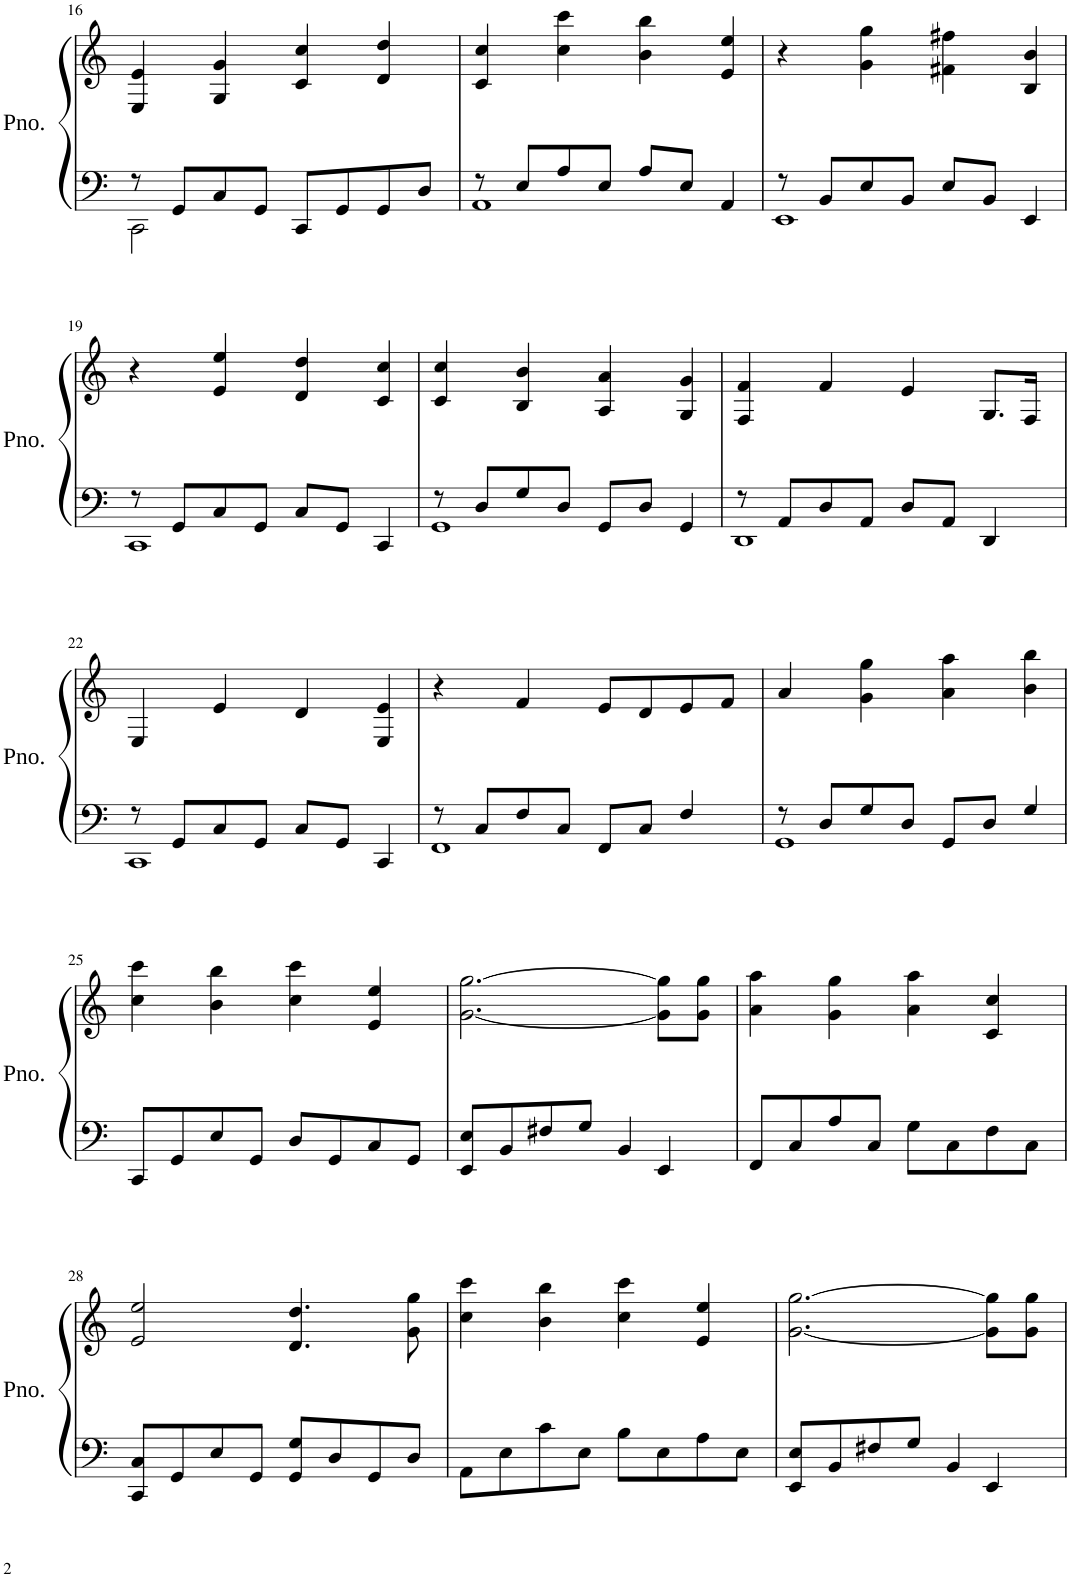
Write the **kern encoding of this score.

**kern	**kern
*part1	*part1
*staff2	*staff1
*I"Piano	*
*I'Pno.	*
!!LO:PB:g=z
*clefF4	*clefG2
*k[]	*k[]
*M4/4	*M4/4
=16	=16
*^	*
8r	2CC\	4E/ 4e/
8GG/L	.	.
8C/	.	4G/ 4g/
8GG/J	.	.
8CC/L	2ryy	4c/ 4cc/
8GG/	.	.
8GG/	.	4d/ 4dd/
8D/J	.	.
=17	=17	=17
8r	1AA	4c/ 4cc/
8E/L	.	.
8A/	.	4cc\ 4ccc\
8E/J	.	.
8A/L	.	4b\ 4bb\
8E/J	.	.
4AA/	.	4e/ 4ee/
=18	=18	=18
8r	1EE	4r
8BB/L	.	.
8E/	.	4g\ 4gg\
8BB/J	.	.
8E/L	.	4f#X\ 4ff#X\
8BB/J	.	.
4EE/	.	4B/ 4b/
!!LO:LB:g=z
=19	=19	=19
8r	1CC	4r
8GG/L	.	.
8C/	.	4e/ 4ee/
8GG/J	.	.
8C/L	.	4d/ 4dd/
8GG/J	.	.
4CC/	.	4c/ 4cc/
=20	=20	=20
8r	1GG	4c/ 4cc/
8D/L	.	.
8G/	.	4B/ 4b/
8D/J	.	.
8GG/L	.	4A/ 4a/
8D/J	.	.
4GG/	.	4G/ 4g/
=21	=21	=21
8r	1DD	4F/ 4f/
8AA/L	.	.
8D/	.	4f/
8AA/J	.	.
8D/L	.	4e/
8AA/J	.	.
4DD/	.	8.G/L
.	.	16F/Jk
!!LO:LB:g=z
=22	=22	=22
8r	1CC	4E/
8GG/L	.	.
8C/	.	4e/
8GG/J	.	.
8C/L	.	4d/
8GG/J	.	.
4CC/	.	4E/ 4e/
=23	=23	=23
8r	1FF	4r
8C/L	.	.
8F/	.	4f/
8C/J	.	.
8FF/L	.	8e/L
8C/J	.	8d/
4F/	.	8e/
.	.	8f/J
=24	=24	=24
8r	1GG	4a/
8D/L	.	.
8G/	.	4g\ 4gg\
8D/J	.	.
8GG/L	.	4a\ 4aa\
8D/J	.	.
4G/	.	4b\ 4bb\
*v	*v	*
!!LO:LB:g=z
=25	=25
8CC/L	4cc\ 4ccc\
8GG/	.
8E/	4b\ 4bb\
8GG/J	.
8D/L	4cc\ 4ccc\
8GG/	.
8C/	4e/ 4ee/
8GG/J	.
=26	=26
8EE/ 8E/L	[2.g\ [2.gg\
8BB/	.
8F#X/	.
8G/J	.
4BB/	.
4EE/	8g\] 8gg\]L
.	8g\ 8gg\J
=27	=27
8FF/L	4a\ 4aa\
8C/	.
8A/	4g\ 4gg\
8C/J	.
8G\L	4a\ 4aa\
8C\	.
8F\	4c/ 4cc/
8C\J	.
!!LO:LB:g=z
=28	=28
8CC/ 8C/L	2e/ 2ee/
8GG/	.
8E/	.
8GG/J	.
8GG/ 8G/L	4.d/ 4.dd/
8D/	.
8GG/	.
8D/J	8g\ 8gg\
=29	=29
8AA\L	4cc\ 4ccc\
8E\	.
8c\	4b\ 4bb\
8E\J	.
8B\L	4cc\ 4ccc\
8E\	.
8A\	4e/ 4ee/
8E\J	.
=30	=30
8EE/ 8E/L	[2.g\ [2.gg\
8BB/	.
8F#X/	.
8G/J	.
4BB/	.
4EE/	8g\] 8gg\]L
.	8g\ 8gg\J
=	=
*-	*-
